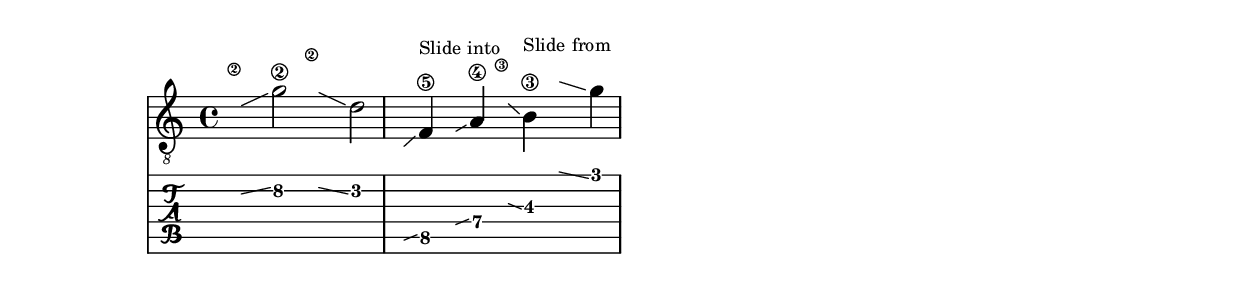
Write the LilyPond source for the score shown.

% DO NOT EDIT this file manually; it is automatically
% generated from Documentation/snippets/new
% Make any changes in Documentation/snippets/new/
% and then run scripts/auxiliar/makelsr.py
%
% This file is in the public domain.
%% Note: this file works from version 2.13.36
\version "2.13.36"

\header {
%% Translation of GIT committish: fa19277d20f8ab0397c560eb0e7b814bd804ecec


  texidoces = "
A diferencia de los glissandos, los @q{slides} o ligaduras pueden
partir de un punto impreciso del mástil hasta un traste específico.
Una buena forma de hacerlo es añadir una nota de mordente antes de la
nota real, como se muestra en el ejemplo siguiente.

"

  doctitlees = "Ligaduras de guitarra"

  lsrtags = "fretted-strings"

  texidoc = "
Unlike glissandos, slides may go from an imprecise point of the
fretboard to a specific fret. A good way to do that is to add a grace
hidden note before the note which is actually played, as demonstrated
in the following example.
"
  doctitle = "Guitar slides"
} % begin verbatim


%% Hide fret number: useful to draw slide into/from a casual point of
%% the fretboard.
hideFretNumber = {
  \once \override TabNoteHead #'transparent = ##t
  \once \override NoteHead #'transparent = ##t
  \once \override Stem #'transparent = ##t
  \once \override NoteHead #'no-ledgers = ##t
  \once \override Glissando #'(bound-details left padding) = #0.3
}

music= \relative c' {
  \grace { \hideFretNumber d8\2 \glissando s2 } g2\2
  \grace { \hideFretNumber g8\2 \glissando s2 } d2 |

  \grace { \hideFretNumber c,8 \glissando s } f4\5^\markup \tiny { Slide into }
  \grace { \hideFretNumber f8 \glissando s } a4\4
  \grace { \hideFretNumber e'8\3 \glissando s } b4\3^\markup \tiny { Slide from }
  \grace { \hideFretNumber b'8 \glissando s2 } g4 |
}

\score {
  <<
    \new Staff {
      \clef "G_8"
      \music
    }
    \new TabStaff {
      \music
    }
  >>
}
